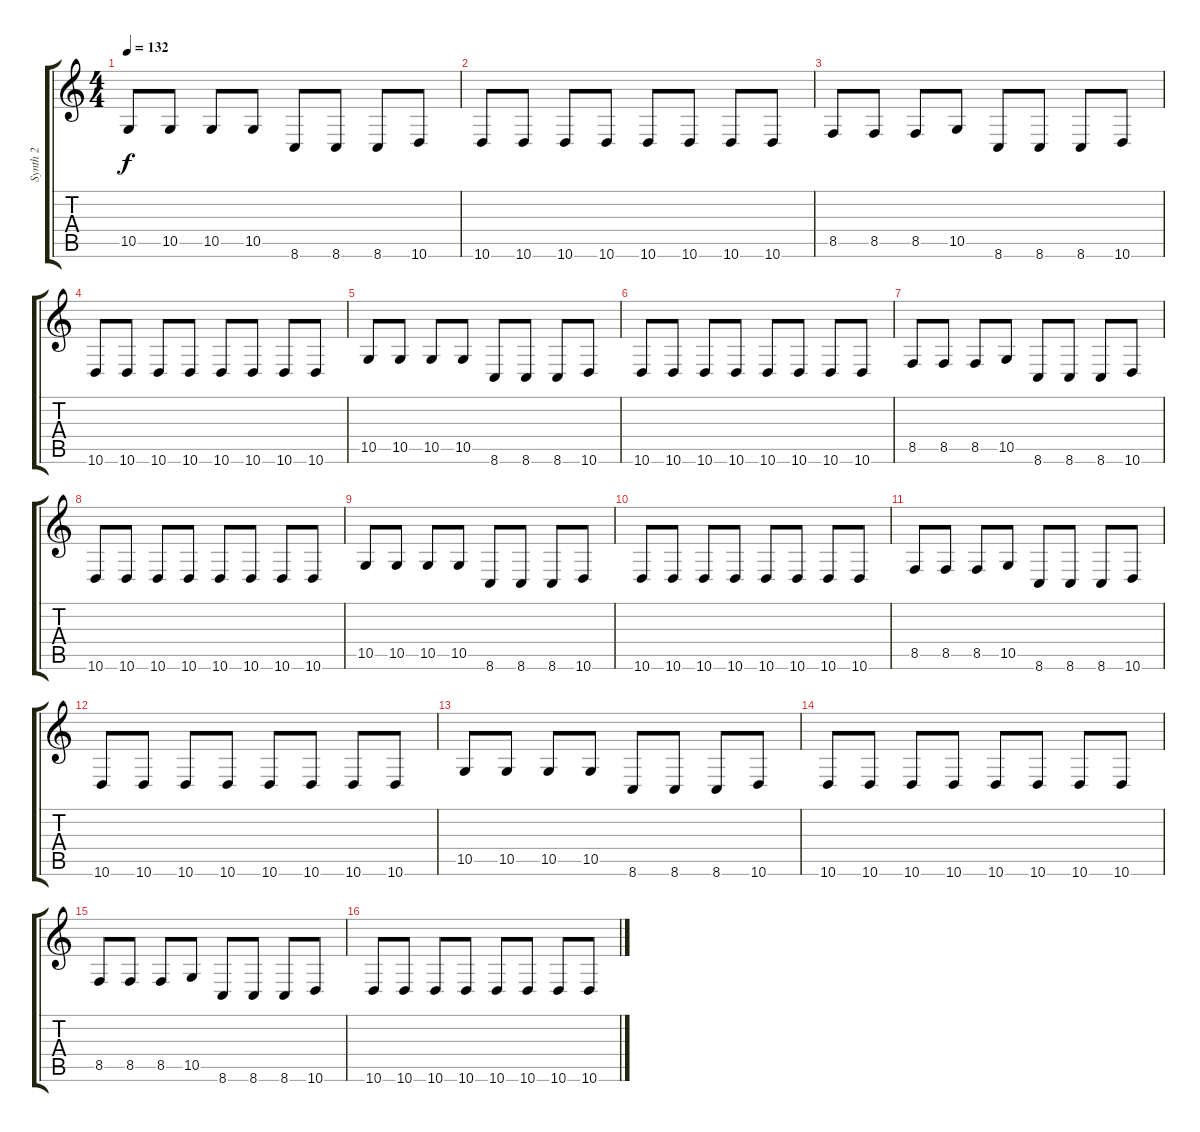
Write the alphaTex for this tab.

\track ("Synth 2" "Synth 2") {instrument lead4chiff}
\staff {score tabs}
\tuning (E4 B3 G3 D3 A2 E2) {hide}
\ts (4 4)
\tempo 132
\clef g2
\ks c
10.5.8{dy f} 10.5.8 10.5.8 10.5.8 8.6.8 8.6.8 8.6.8 10.6.8 |
10.6.8 10.6.8 10.6.8 10.6.8 10.6.8 10.6.8 10.6.8 10.6.8 |
8.5.8 8.5.8 8.5.8 10.5.8 8.6.8 8.6.8 8.6.8 10.6.8 |
10.6.8 10.6.8 10.6.8 10.6.8 10.6.8 10.6.8 10.6.8 10.6.8 |
10.5.8 10.5.8 10.5.8 10.5.8 8.6.8 8.6.8 8.6.8 10.6.8 |
10.6.8 10.6.8 10.6.8 10.6.8 10.6.8 10.6.8 10.6.8 10.6.8 |
8.5.8 8.5.8 8.5.8 10.5.8 8.6.8 8.6.8 8.6.8 10.6.8 |
10.6.8 10.6.8 10.6.8 10.6.8 10.6.8 10.6.8 10.6.8 10.6.8 |
10.5.8 10.5.8 10.5.8 10.5.8 8.6.8 8.6.8 8.6.8 10.6.8 |
10.6.8 10.6.8 10.6.8 10.6.8 10.6.8 10.6.8 10.6.8 10.6.8 |
8.5.8 8.5.8 8.5.8 10.5.8 8.6.8 8.6.8 8.6.8 10.6.8 |
10.6.8 10.6.8 10.6.8 10.6.8 10.6.8 10.6.8 10.6.8 10.6.8 |
10.5.8 10.5.8 10.5.8 10.5.8 8.6.8 8.6.8 8.6.8 10.6.8 |
10.6.8 10.6.8 10.6.8 10.6.8 10.6.8 10.6.8 10.6.8 10.6.8 |
8.5.8 8.5.8 8.5.8 10.5.8 8.6.8 8.6.8 8.6.8 10.6.8 |
10.6.8 10.6.8 10.6.8 10.6.8 10.6.8 10.6.8 10.6.8 10.6.8
